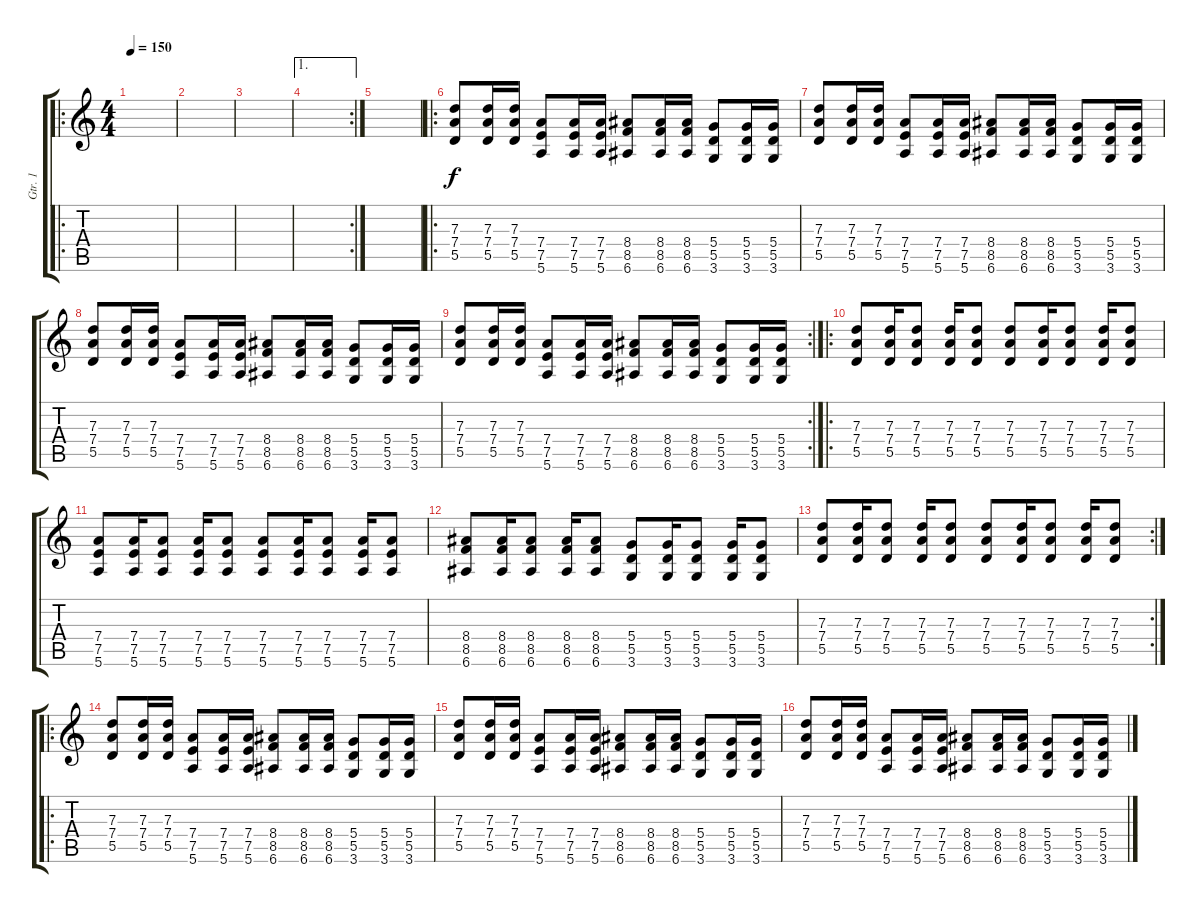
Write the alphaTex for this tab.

\track ("Gtr. 1" "Gtr. 1") {instrument overdrivenguitar}
\staff {score tabs}
\tuning (E4 B3 G3 D3 A2 E2) {hide}
\ro
\ts (4 4)
\tempo 150
\clef g2
\ks c
|
|
|
\ae 1
\rc 2
|
|
\ro
(7.3 7.4 5.5).8 (7.3 7.4 5.5).16 (7.3 7.4 5.5).16 (7.4 7.5 5.6).8 (7.4 7.5 5.6).16 (7.4 7.5 5.6).16 (8.4 8.5 6.6).8 (8.4 8.5 6.6).16 (8.4 8.5 6.6).16 (5.4 5.5 3.6).8 (5.4 5.5 3.6).16 (5.4 5.5 3.6).16 |
(7.3 7.4 5.5).8 (7.3 7.4 5.5).16 (7.3 7.4 5.5).16 (7.4 7.5 5.6).8 (7.4 7.5 5.6).16 (7.4 7.5 5.6).16 (8.4 8.5 6.6).8 (8.4 8.5 6.6).16 (8.4 8.5 6.6).16 (5.4 5.5 3.6).8 (5.4 5.5 3.6).16 (5.4 5.5 3.6).16 |
(7.3 7.4 5.5).8 (7.3 7.4 5.5).16 (7.3 7.4 5.5).16 (7.4 7.5 5.6).8 (7.4 7.5 5.6).16 (7.4 7.5 5.6).16 (8.4 8.5 6.6).8 (8.4 8.5 6.6).16 (8.4 8.5 6.6).16 (5.4 5.5 3.6).8 (5.4 5.5 3.6).16 (5.4 5.5 3.6).16 |
\rc 2
(7.3 7.4 5.5).8 (7.3 7.4 5.5).16 (7.3 7.4 5.5).16 (7.4 7.5 5.6).8 (7.4 7.5 5.6).16 (7.4 7.5 5.6).16 (8.4 8.5 6.6).8 (8.4 8.5 6.6).16 (8.4 8.5 6.6).16 (5.4 5.5 3.6).8 (5.4 5.5 3.6).16 (5.4 5.5 3.6).16 |
\ro
(7.3 7.4 5.5).8 (7.3 7.4 5.5).16 (7.3 7.4 5.5).8 (7.3 7.4 5.5).16 (7.3 7.4 5.5).8 (7.3 7.4 5.5).8 (7.3 7.4 5.5).16 (7.3 7.4 5.5).8 (7.3 7.4 5.5).16 (7.3 7.4 5.5).8 |
(7.4 7.5 5.6).8 (7.4 7.5 5.6).16 (7.4 7.5 5.6).8 (7.4 7.5 5.6).16 (7.4 7.5 5.6).8 (7.4 7.5 5.6).8 (7.4 7.5 5.6).16 (7.4 7.5 5.6).8 (7.4 7.5 5.6).16 (7.4 7.5 5.6).8 |
(8.4 8.5 6.6).8 (8.4 8.5 6.6).16 (8.4 8.5 6.6).8 (8.4 8.5 6.6).16 (8.4 8.5 6.6).8 (5.4 5.5 3.6).8 (5.4 5.5 3.6).16 (5.4 5.5 3.6).8 (5.4 5.5 3.6).16 (5.4 5.5 3.6).8 |
\rc 2
(7.3 7.4 5.5).8 (7.3 7.4 5.5).16 (7.3 7.4 5.5).8 (7.3 7.4 5.5).16 (7.3 7.4 5.5).8 (7.3 7.4 5.5).8 (7.3 7.4 5.5).16 (7.3 7.4 5.5).8 (7.3 7.4 5.5).16 (7.3 7.4 5.5).8 |
\ro
(7.3 7.4 5.5).8 (7.3 7.4 5.5).16 (7.3 7.4 5.5).16 (7.4 7.5 5.6).8 (7.4 7.5 5.6).16 (7.4 7.5 5.6).16 (8.4 8.5 6.6).8 (8.4 8.5 6.6).16 (8.4 8.5 6.6).16 (5.4 5.5 3.6).8 (5.4 5.5 3.6).16 (5.4 5.5 3.6).16 |
(7.3 7.4 5.5).8 (7.3 7.4 5.5).16 (7.3 7.4 5.5).16 (7.4 7.5 5.6).8 (7.4 7.5 5.6).16 (7.4 7.5 5.6).16 (8.4 8.5 6.6).8 (8.4 8.5 6.6).16 (8.4 8.5 6.6).16 (5.4 5.5 3.6).8 (5.4 5.5 3.6).16 (5.4 5.5 3.6).16 |
(7.3 7.4 5.5).8 (7.3 7.4 5.5).16 (7.3 7.4 5.5).16 (7.4 7.5 5.6).8 (7.4 7.5 5.6).16 (7.4 7.5 5.6).16 (8.4 8.5 6.6).8 (8.4 8.5 6.6).16 (8.4 8.5 6.6).16 (5.4 5.5 3.6).8 (5.4 5.5 3.6).16 (5.4 5.5 3.6).16
